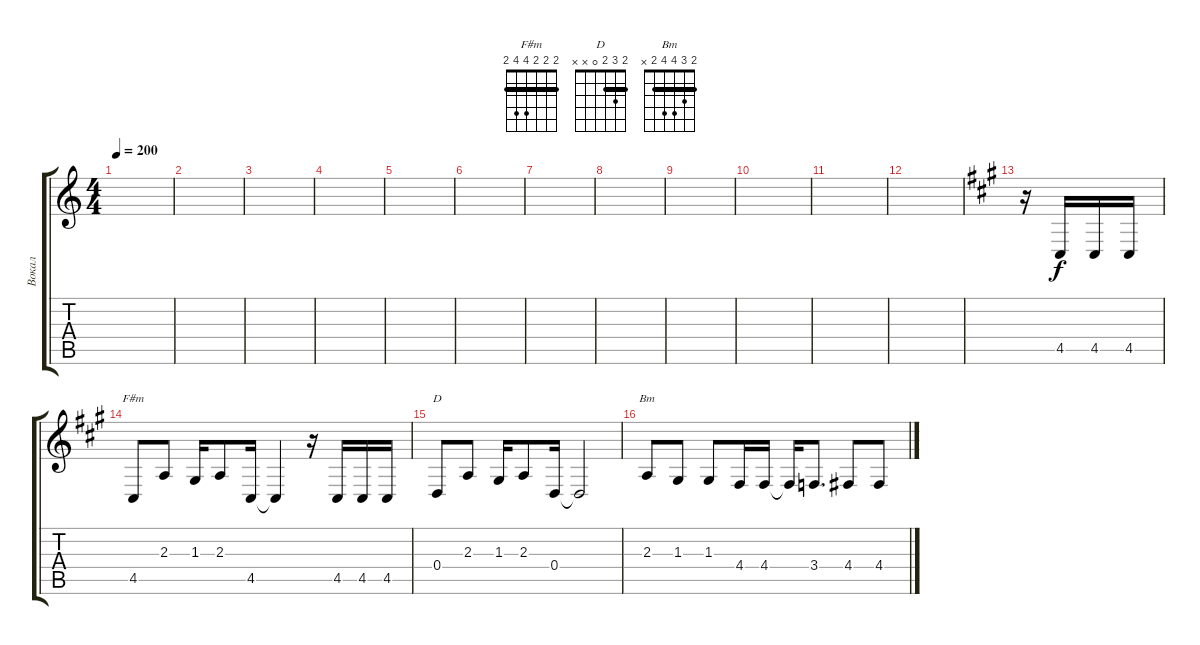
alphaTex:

\track ("Вокал" "Вокал") {instrument harmonica}
\staff {score tabs}
\tuning (E4 B3 G3 D3 A2 E2) {hide}
\chord ("F#m" 2 2 2 4 4 2) {barre 2}
\chord ("D" 2 3 2 0 x x) {barre 2}
\chord ("Bm" 2 3 4 4 2 x) {barre 2}
\ts (4 4)
\tempo 200
\clef g2
\ks c
|
|
|
|
|
|
|
|
|
|
|
|
\ks f#minor
r.16 4.5.16 4.5.16 4.5.16 |
4.5.8{ch "F#m"} 2.3.8 1.3.16 2.3.8 4.5.16 4.5{t}.4 r.16 4.5.16 4.5.16 4.5.16 |
0.4.8{ch "D"} 2.3.8 1.3.16 2.3.8 0.4.16 0.4{t}.2 |
2.3.8{ch "Bm"} 1.3.8 1.3.8 4.4.16 4.4.16 4.4{t}.16 3.4.8{d} 4.4.8 4.4.8
